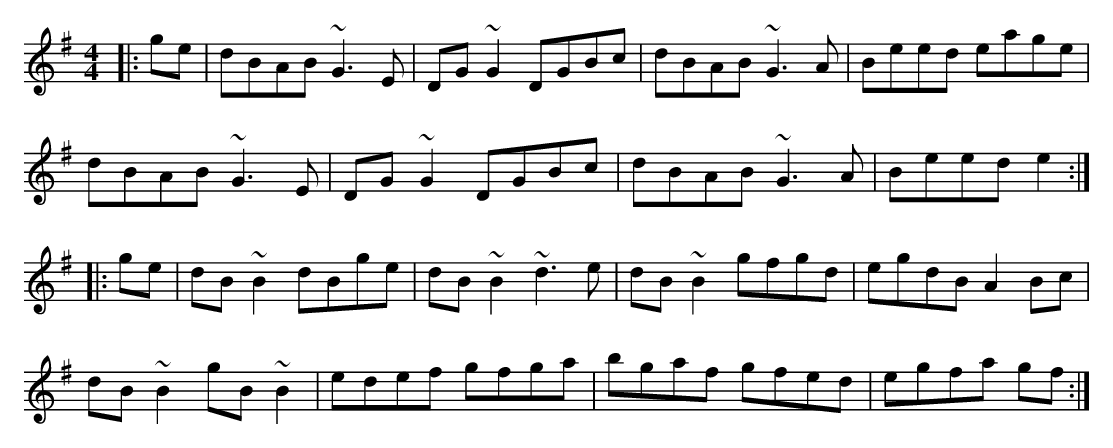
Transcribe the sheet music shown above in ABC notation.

X:1
M:4/4
K:G
|:ge|dBAB ~G3E|DG~G2 DGBc|dBAB ~G3A|Beed eage|
dBAB ~G3E|DG~G2 DGBc|dBAB ~G3A|Beed e2:|
|:ge|dB~B2 dBge|dB~B2 ~d3e|dB~B2 gfgd|egdB A2Bc|
dB~B2 gB~B2|edef gfga|bgaf gfed|egfa gf:|
